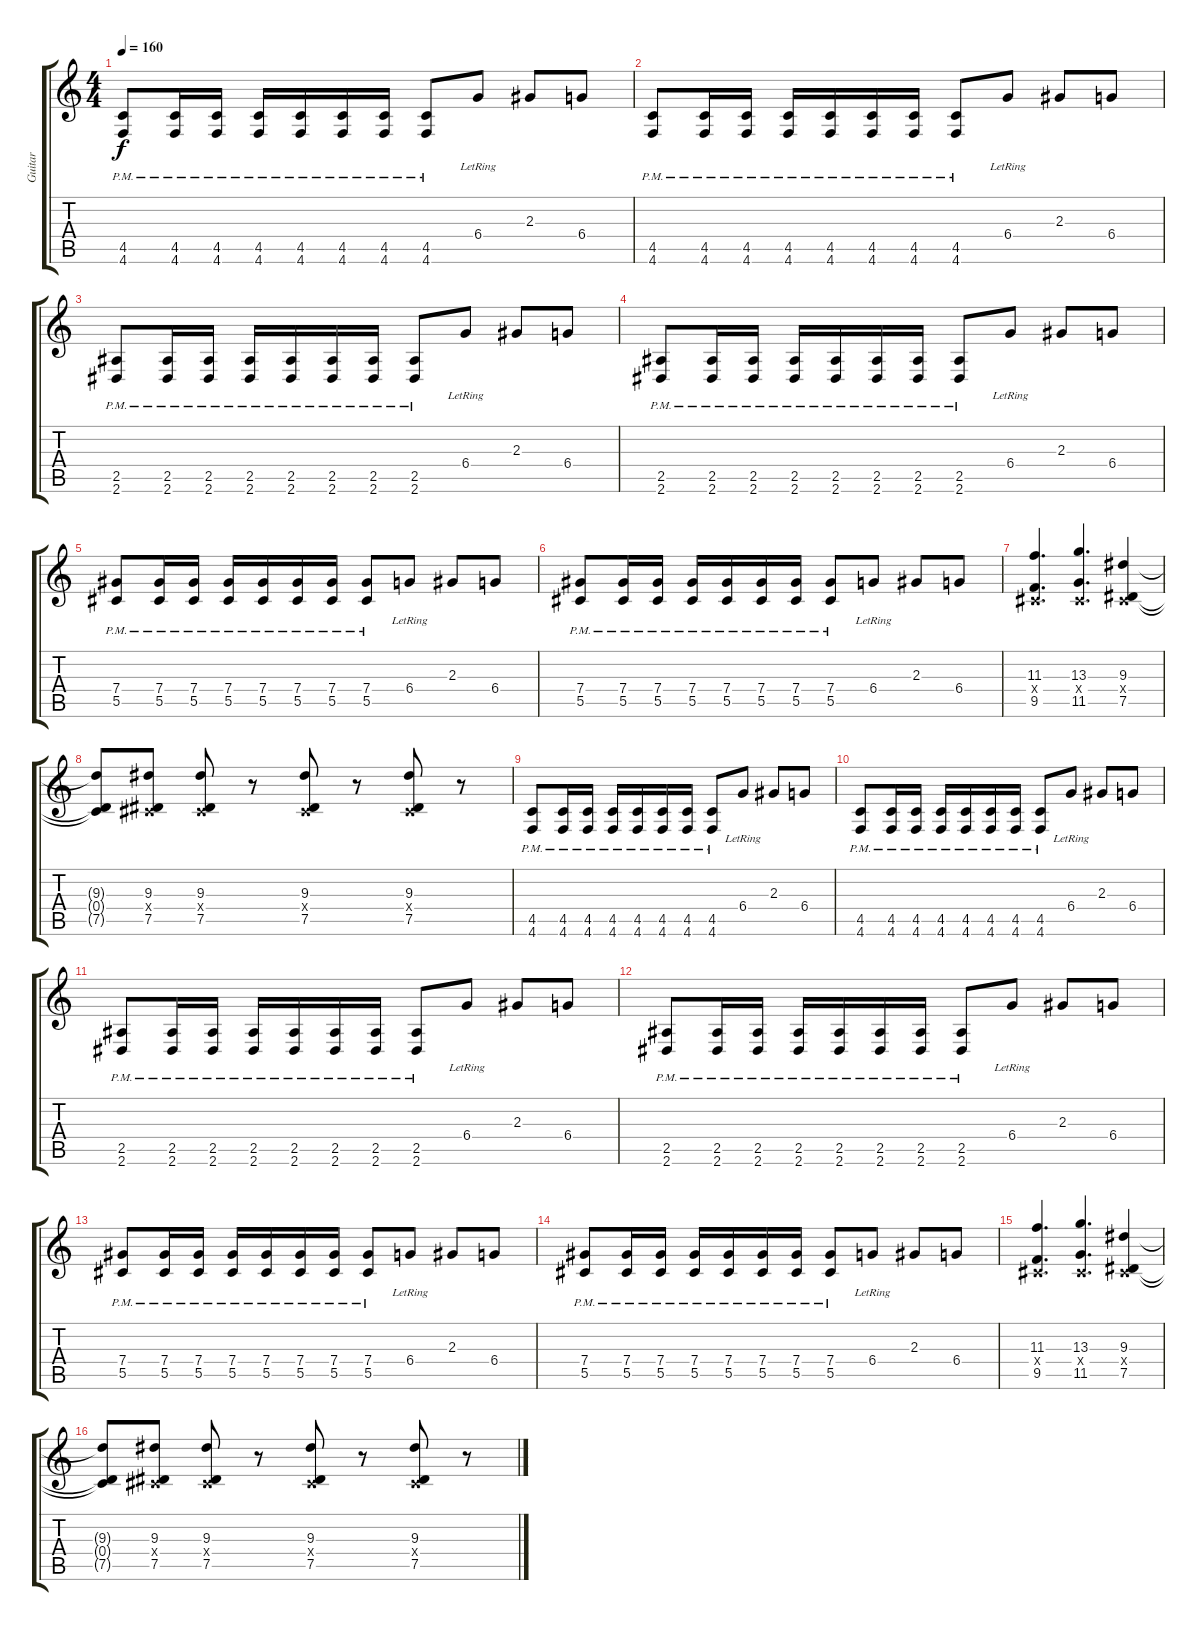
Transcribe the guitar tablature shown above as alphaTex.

\track ("Guitar" "Guitar") {instrument distortionguitar}
\staff {score tabs}
\tuning (Eb4 Bb3 Gb3 Db3 Ab2 Db2) {hide}
\ts (4 4)
\tempo 160
\clef g2
\ks c
(4.5{pm} 4.6{pm}).8{dy f volume 14} (4.5{pm} 4.6{pm}).16 (4.5{pm} 4.6{pm}).16 (4.5{pm} 4.6{pm}).16 (4.5{pm} 4.6{pm}).16 (4.5{pm} 4.6{pm}).16 (4.5{pm} 4.6{pm}).16 (4.5{pm} 4.6{pm}).8 6.4{lr}.8 2.3.8 6.4.8 |
(4.5{pm} 4.6{pm}).8 (4.5{pm} 4.6{pm}).16 (4.5{pm} 4.6{pm}).16 (4.5{pm} 4.6{pm}).16 (4.5{pm} 4.6{pm}).16 (4.5{pm} 4.6{pm}).16 (4.5{pm} 4.6{pm}).16 (4.5{pm} 4.6{pm}).8 6.4{lr}.8 2.3.8 6.4.8 |
(2.5{pm} 2.6{pm}).8 (2.5{pm} 2.6{pm}).16 (2.5{pm} 2.6{pm}).16 (2.5{pm} 2.6{pm}).16 (2.5{pm} 2.6{pm}).16 (2.5{pm} 2.6{pm}).16 (2.5{pm} 2.6{pm}).16 (2.5{pm} 2.6{pm}).8 6.4{lr}.8 2.3.8 6.4.8 |
(2.5{pm} 2.6{pm}).8 (2.5{pm} 2.6{pm}).16 (2.5{pm} 2.6{pm}).16 (2.5{pm} 2.6{pm}).16 (2.5{pm} 2.6{pm}).16 (2.5{pm} 2.6{pm}).16 (2.5{pm} 2.6{pm}).16 (2.5{pm} 2.6{pm}).8 6.4{lr}.8 2.3.8 6.4.8 |
(7.4{pm} 5.5{pm}).8 (7.4{pm} 5.5{pm}).16 (7.4{pm} 5.5{pm}).16 (7.4{pm} 5.5{pm}).16 (7.4{pm} 5.5{pm}).16 (7.4{pm} 5.5{pm}).16 (7.4{pm} 5.5{pm}).16 (7.4{pm} 5.5{pm}).8 6.4{lr}.8 2.3.8 6.4.8 |
(7.4{pm} 5.5{pm}).8 (7.4{pm} 5.5{pm}).16 (7.4{pm} 5.5{pm}).16 (7.4{pm} 5.5{pm}).16 (7.4{pm} 5.5{pm}).16 (7.4{pm} 5.5{pm}).16 (7.4{pm} 5.5{pm}).16 (7.4{pm} 5.5{pm}).8 6.4{lr}.8 2.3.8 6.4.8 |
(11.3 0.4{x} 9.5).4{d volume 13} (13.3 0.4{x} 11.5).4{d} (9.3 0.4{x} 7.5).4 |
(9.3{t} 0.4{t} 7.5{t}).8 (9.3 0.4{x} 7.5).8 (9.3 0.4{x} 7.5).8 r.8 (9.3 0.4{x} 7.5).8 r.8 (9.3 0.4{x} 7.5).8 r.8 |
(4.5{pm} 4.6{pm}).8{volume 14} (4.5{pm} 4.6{pm}).16 (4.5{pm} 4.6{pm}).16 (4.5{pm} 4.6{pm}).16 (4.5{pm} 4.6{pm}).16 (4.5{pm} 4.6{pm}).16 (4.5{pm} 4.6{pm}).16 (4.5{pm} 4.6{pm}).8 6.4{lr}.8 2.3.8 6.4.8 |
(4.5{pm} 4.6{pm}).8 (4.5{pm} 4.6{pm}).16 (4.5{pm} 4.6{pm}).16 (4.5{pm} 4.6{pm}).16 (4.5{pm} 4.6{pm}).16 (4.5{pm} 4.6{pm}).16 (4.5{pm} 4.6{pm}).16 (4.5{pm} 4.6{pm}).8 6.4{lr}.8 2.3.8 6.4.8 |
(2.5{pm} 2.6{pm}).8 (2.5{pm} 2.6{pm}).16 (2.5{pm} 2.6{pm}).16 (2.5{pm} 2.6{pm}).16 (2.5{pm} 2.6{pm}).16 (2.5{pm} 2.6{pm}).16 (2.5{pm} 2.6{pm}).16 (2.5{pm} 2.6{pm}).8 6.4{lr}.8 2.3.8 6.4.8 |
(2.5{pm} 2.6{pm}).8 (2.5{pm} 2.6{pm}).16 (2.5{pm} 2.6{pm}).16 (2.5{pm} 2.6{pm}).16 (2.5{pm} 2.6{pm}).16 (2.5{pm} 2.6{pm}).16 (2.5{pm} 2.6{pm}).16 (2.5{pm} 2.6{pm}).8 6.4{lr}.8 2.3.8 6.4.8 |
(7.4{pm} 5.5{pm}).8 (7.4{pm} 5.5{pm}).16 (7.4{pm} 5.5{pm}).16 (7.4{pm} 5.5{pm}).16 (7.4{pm} 5.5{pm}).16 (7.4{pm} 5.5{pm}).16 (7.4{pm} 5.5{pm}).16 (7.4{pm} 5.5{pm}).8 6.4{lr}.8 2.3.8 6.4.8 |
(7.4{pm} 5.5{pm}).8 (7.4{pm} 5.5{pm}).16 (7.4{pm} 5.5{pm}).16 (7.4{pm} 5.5{pm}).16 (7.4{pm} 5.5{pm}).16 (7.4{pm} 5.5{pm}).16 (7.4{pm} 5.5{pm}).16 (7.4{pm} 5.5{pm}).8 6.4{lr}.8 2.3.8 6.4.8 |
(11.3 0.4{x} 9.5).4{d volume 13} (13.3 0.4{x} 11.5).4{d} (9.3 0.4{x} 7.5).4 |
(9.3{t} 0.4{t} 7.5{t}).8 (9.3 0.4{x} 7.5).8 (9.3 0.4{x} 7.5).8 r.8 (9.3 0.4{x} 7.5).8 r.8 (9.3 0.4{x} 7.5).8 r.8
